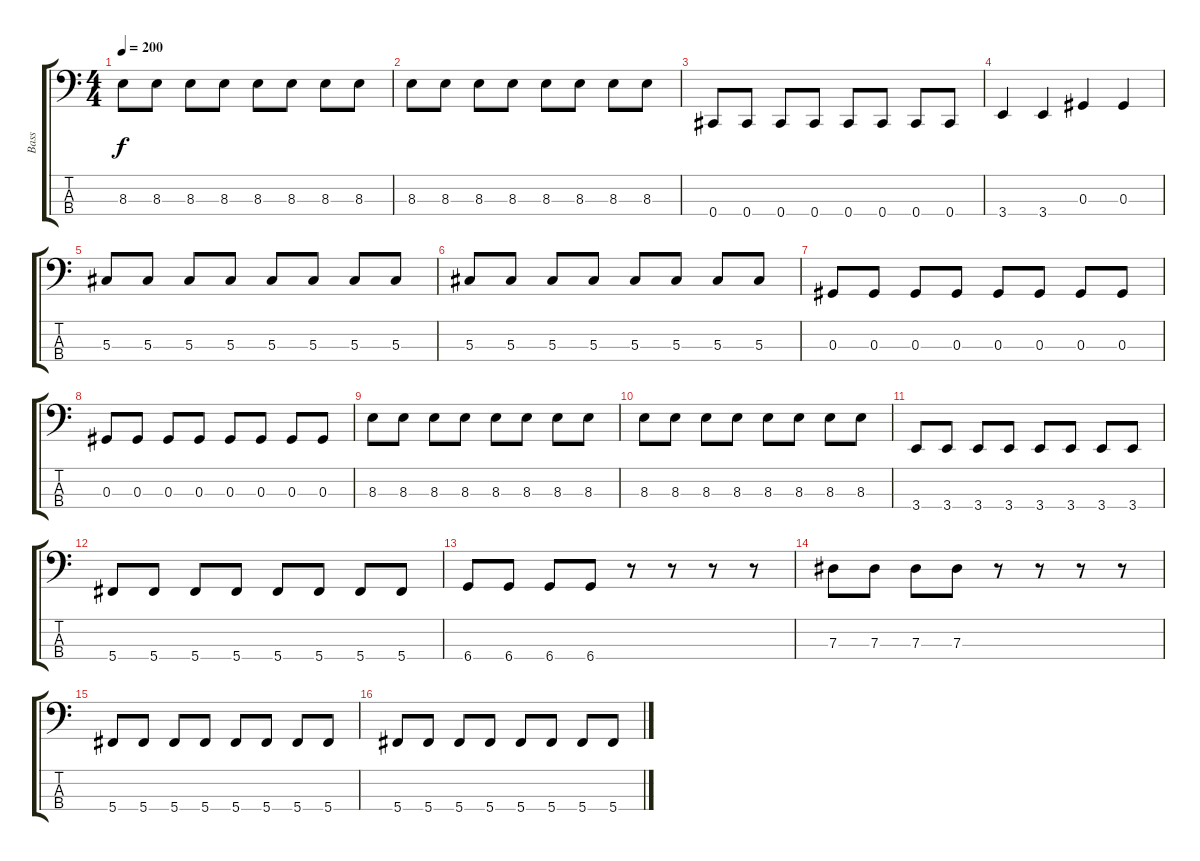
\track ("Bass" "Bass") {instrument electricbassfinger}
\staff {score tabs}
\tuning (Gb2 Db2 Ab1 Db1) {hide}
\ts (4 4)
\tempo 200
\clef f4
\ks c
8.3.8{dy f} 8.3.8 8.3.8 8.3.8 8.3.8 8.3.8 8.3.8 8.3.8 |
8.3.8 8.3.8 8.3.8 8.3.8 8.3.8 8.3.8 8.3.8 8.3.8 |
0.4.8 0.4.8 0.4.8 0.4.8 0.4.8 0.4.8 0.4.8 0.4.8 |
3.4.4 3.4.4 0.3.4 0.3.4 |
5.3.8 5.3.8 5.3.8 5.3.8 5.3.8 5.3.8 5.3.8 5.3.8 |
5.3.8 5.3.8 5.3.8 5.3.8 5.3.8 5.3.8 5.3.8 5.3.8 |
0.3.8 0.3.8 0.3.8 0.3.8 0.3.8 0.3.8 0.3.8 0.3.8 |
0.3.8 0.3.8 0.3.8 0.3.8 0.3.8 0.3.8 0.3.8 0.3.8 |
8.3.8 8.3.8 8.3.8 8.3.8 8.3.8 8.3.8 8.3.8 8.3.8 |
8.3.8 8.3.8 8.3.8 8.3.8 8.3.8 8.3.8 8.3.8 8.3.8 |
3.4.8 3.4.8 3.4.8 3.4.8 3.4.8 3.4.8 3.4.8 3.4.8 |
5.4.8 5.4.8 5.4.8 5.4.8 5.4.8 5.4.8 5.4.8 5.4.8 |
6.4.8 6.4.8 6.4.8 6.4.8 r.8 r.8 r.8 r.8 |
7.3.8 7.3.8 7.3.8 7.3.8 r.8 r.8 r.8 r.8 |
5.4.8 5.4.8 5.4.8 5.4.8 5.4.8 5.4.8 5.4.8 5.4.8 |
5.4.8 5.4.8 5.4.8 5.4.8 5.4.8 5.4.8 5.4.8 5.4.8
